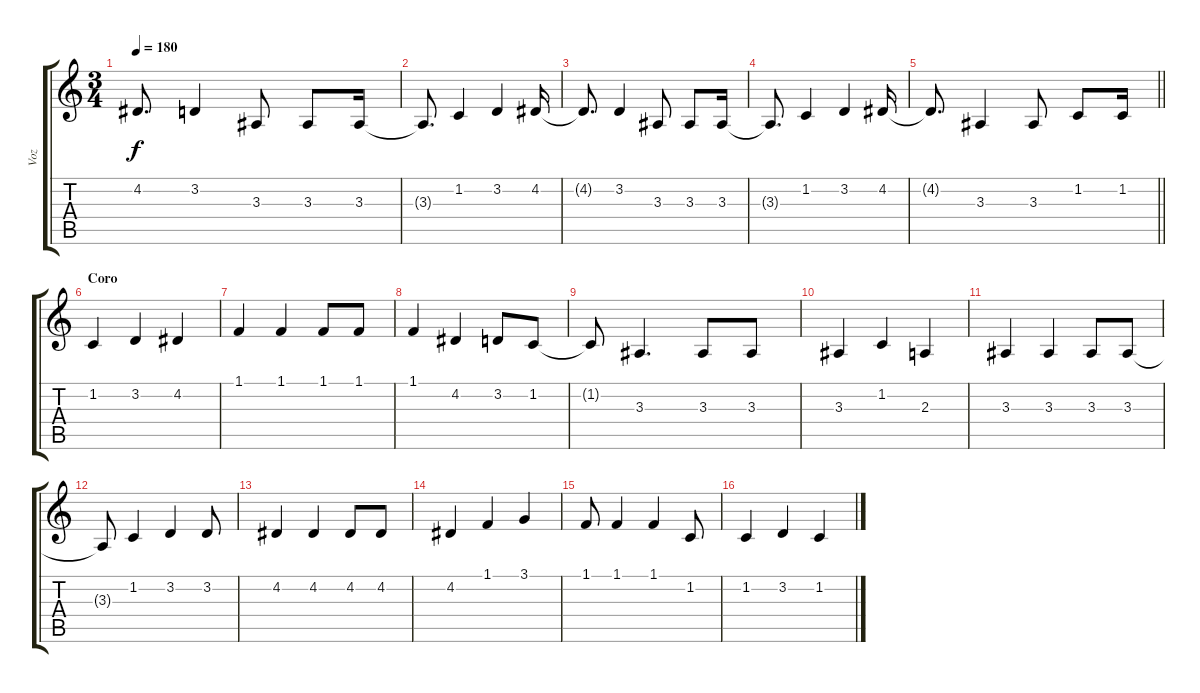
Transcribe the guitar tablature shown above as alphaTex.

\track ("Voz" "Voz") {instrument violin}
\staff {score tabs}
\tuning (E4 B3 G3 D3 A2 E2) {hide}
\ts (3 4)
\tempo 180
\clef g2
\ks c
4.2{t}.8{d dy f} 3.2.4 3.3.8 3.3.8 3.3.16 |
3.3{t}.8{d} 1.2.4 3.2.4 4.2.16 |
4.2{t}.8{d} 3.2.4 3.3.8 3.3.8 3.3.16 |
3.3{t}.8{d} 1.2.4 3.2.4 4.2.16 |
\barLineRight lightlight
4.2{t}.8{d} 3.3.4 3.3.8 1.2.8 1.2.16 |
\section ("" "Coro")
1.2.4 3.2.4 4.2.4 |
1.1.4 1.1.4 1.1.8 1.1.8 |
1.1.4 4.2.4 3.2.8 1.2.8 |
1.2{t}.8 3.3.4{d} 3.3.8 3.3.8 |
3.3.4 1.2.4 2.3.4 |
3.3.4 3.3.4 3.3.8 3.3.8 |
3.3{t}.8 1.2.4 3.2.4 3.2.8 |
4.2.4 4.2.4 4.2.8 4.2.8 |
4.2.4 1.1.4 3.1.4 |
1.1.8 1.1.4 1.1.4 1.2.8 |
1.2.4 3.2.4 1.2.4
